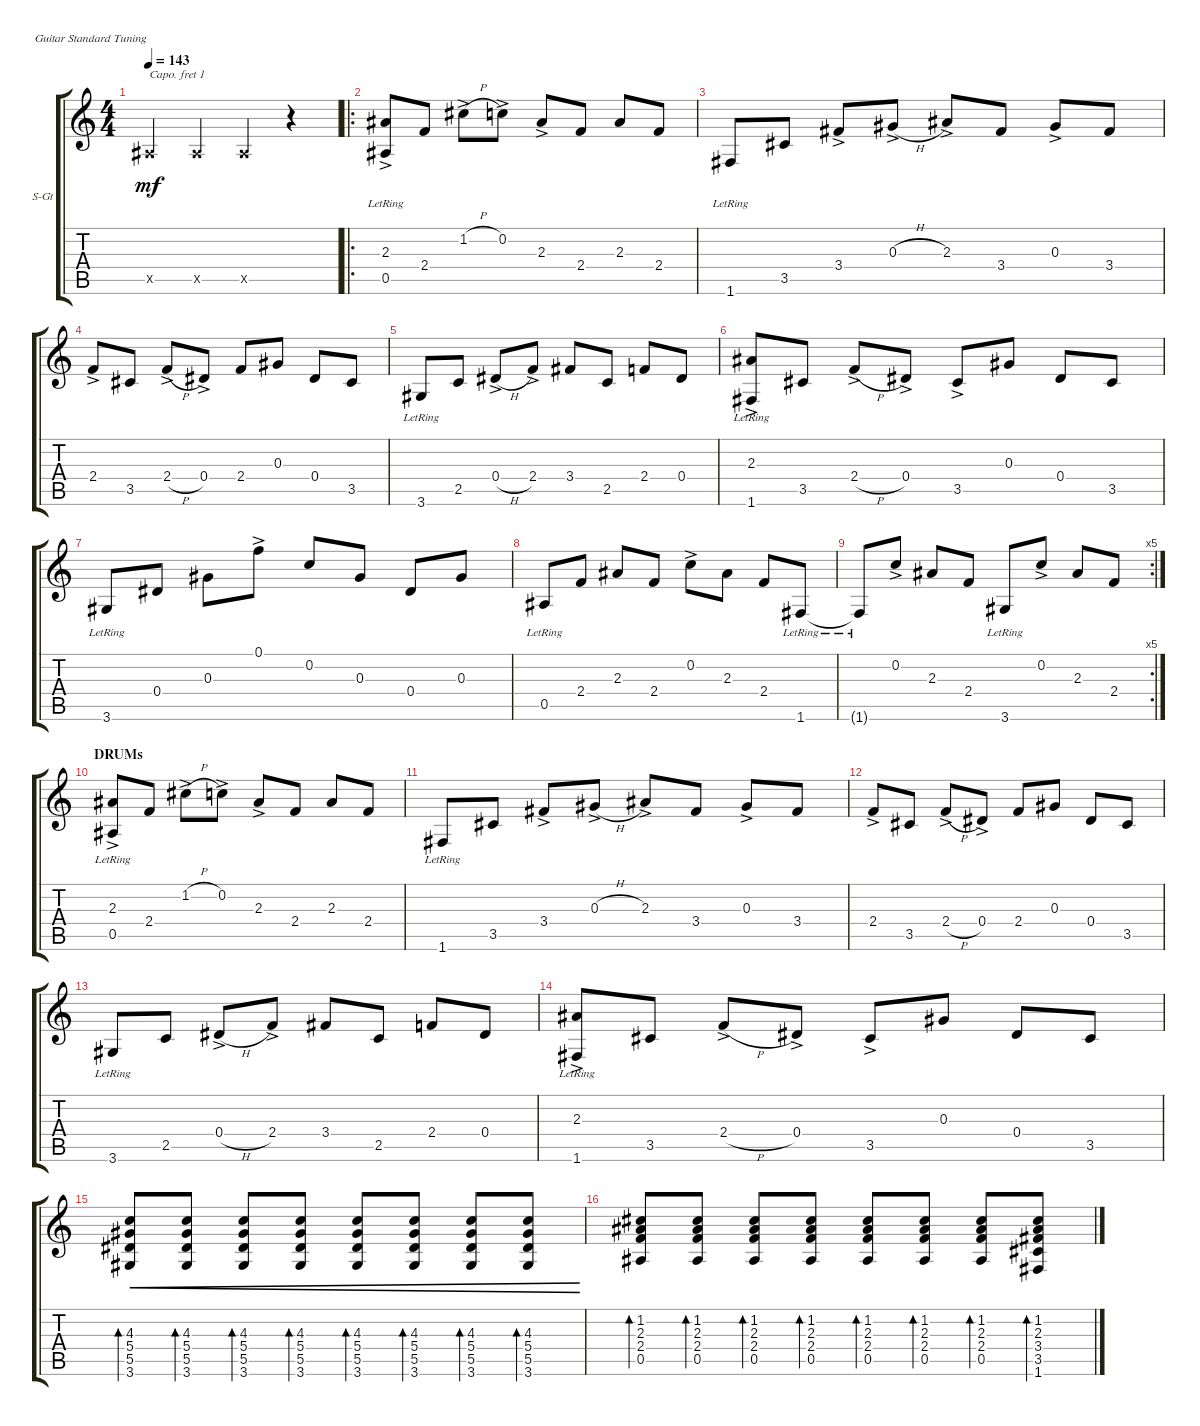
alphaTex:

\defaultSystemsLayout 4
\bracketExtendMode groupsimilarinstruments
\firstSystemTrackNameOrientation horizontal
\otherSystemsTrackNameOrientation horizontal
\track ("Steel Guitar" "S-Gt") {instrument acousticguitarsteel}
\staff {score tabs}
\capo 1
\tuning (E4 B3 G3 D3 A2 E2)
\ts (4 4)
\tempo 143
\clef g2
\ks c
0.5{x}.4{dy mf instrument acousticguitarsteel} 0.5{x}.4 0.5{x}.4 r.4 |
\ro
(0.5{lr} 2.3{ac}).8 2.4.8 1.2{h ac}.8 0.2{ac}.8 2.3{ac}.8 2.4.8 2.3.8 2.4.8 |
1.6{lr}.8 3.5.8 3.4{ac}.8 0.3{h ac}.8 2.3{ac}.8 3.4.8 0.3{ac}.8 3.4.8 |
2.4{ac}.8 3.5.8 2.4{h ac}.8 0.4{ac}.8 2.4.8 0.3.8 0.4.8 3.5.8 |
3.6{lr}.8 2.5.8 0.4{h ac}.8 2.4{ac}.8 3.4.8 2.5.8 2.4.8 0.4.8 |
(1.6{lr} 2.3{ac}).8 3.5.8 2.4{h ac}.8 0.4{ac}.8 3.5{ac}.8 0.3.8 0.4.8 3.5.8 |
3.6{lr}.8 0.4.8 0.3.8 0.1{ac}.8 0.2.8 0.3.8 0.4.8 0.3.8 |
0.5{lr}.8 2.4.8 2.3.8 2.4.8 0.2{ac}.8 2.3.8 2.4.8 1.6{lr}.8 |
\rc 5
1.6{lr t}.8 0.2{ac}.8 2.3.8 2.4.8 3.6{lr}.8 0.2{ac}.8 2.3.8 2.4.8 |
\section ("" "DRUMs")
(0.5{lr} 2.3{ac}).8 2.4.8 1.2{h ac}.8 0.2{ac}.8 2.3{ac}.8 2.4.8 2.3.8 2.4.8 |
1.6{lr}.8 3.5.8 3.4{ac}.8 0.3{h ac}.8 2.3{ac}.8 3.4.8 0.3{ac}.8 3.4.8 |
2.4{ac}.8 3.5.8 2.4{h ac}.8 0.4{ac}.8 2.4.8 0.3.8 0.4.8 3.5.8 |
3.6{lr}.8 2.5.8 0.4{h ac}.8 2.4{ac}.8 3.4.8 2.5.8 2.4.8 0.4.8 |
(1.6{lr} 2.3{ac}).8 3.5.8 2.4{h ac}.8 0.4{ac}.8 3.5{ac}.8 0.3.8 0.4.8 3.5.8 |
(3.6 5.5 5.4 4.3).8{bd 30 cre} (3.6 5.5 5.4 4.3).8{bd 30 cre} (3.6 5.5 5.4 4.3).8{bd 30 cre} (3.6 5.5 5.4 4.3).8{bd 30 cre} (3.6 5.5 5.4 4.3).8{bd 30 cre} (3.6 5.5 5.4 4.3).8{bd 30 cre} (3.6 5.5 5.4 4.3).8{bd 30 cre} (3.6 5.5 5.4 4.3).8{bd 30 cre} |
(0.5 2.4 2.3 1.2).8{bd 30} (0.5 2.4 2.3 1.2).8{bd 30} (0.5 2.4 2.3 1.2).8{bd 30} (0.5 2.4 2.3 1.2).8{bd 30} (0.5 2.4 2.3 1.2).8{bd 30} (0.5 2.4 2.3 1.2).8{bd 30} (0.5 2.4 2.3 1.2).8{bd 30} (1.6 3.5 3.4 2.3 1.2).8{bd 30}
